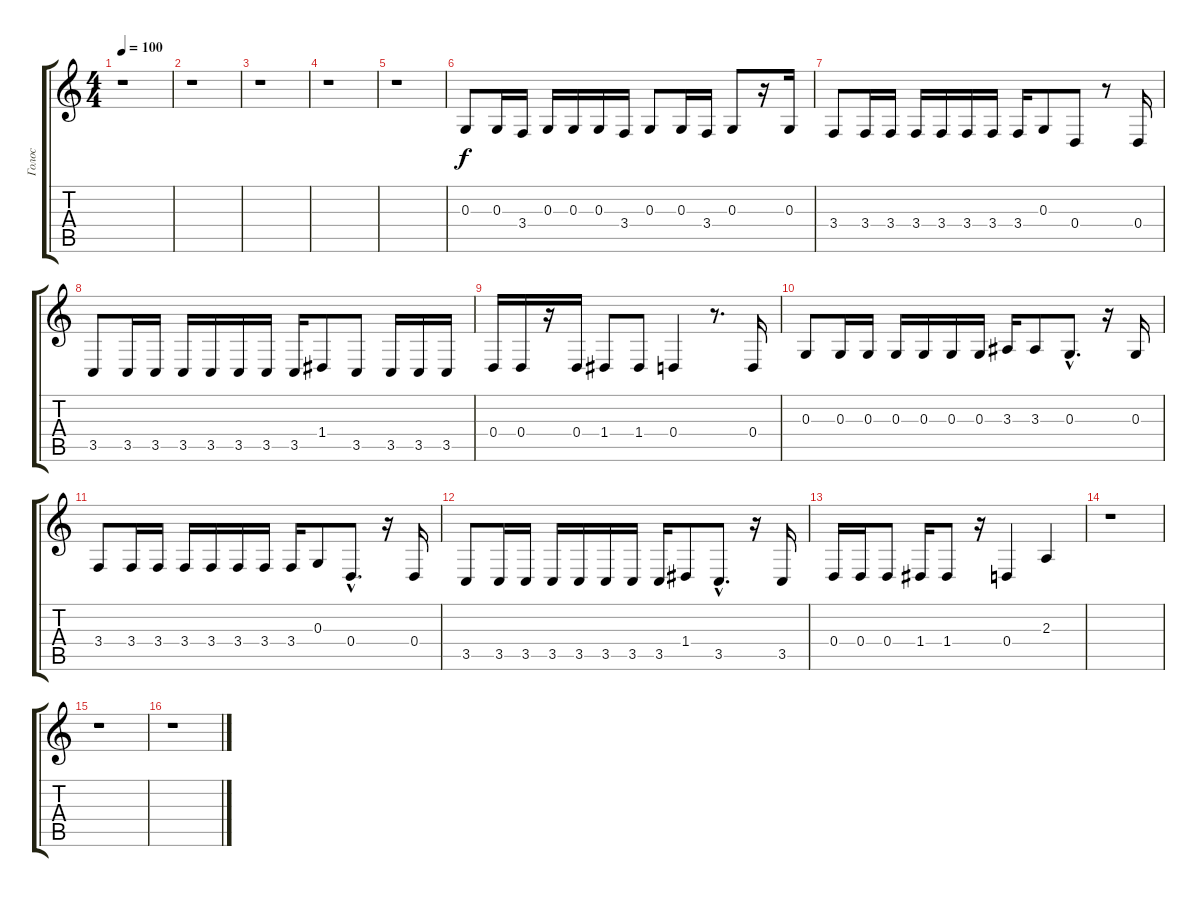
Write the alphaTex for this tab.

\track ("Голос" "Голос") {instrument cello}
\staff {score tabs}
\tuning (E4 B3 G3 D3 A2 E2) {hide}
\ts (4 4)
\tempo 100
\clef g2
\ks c
r.1{dy f} |
r.1 |
r.1 |
r.1 |
r.1 |
0.3.8 0.3.16 3.4.16 0.3.16 0.3.16 0.3.16 3.4.16 0.3.8 0.3.16 3.4.16 0.3.8 r.16 0.3.16 |
3.4.8 3.4.16 3.4.16 3.4.16 3.4.16 3.4.16 3.4.16 3.4.16 0.3.8 0.4.8 r.8 0.4.16 |
3.5.8 3.5.16 3.5.16 3.5.16 3.5.16 3.5.16 3.5.16 3.5.16 1.4.8 3.5.8 3.5.16 3.5.16 3.5.16 |
0.4.16 0.4.16 r.16 0.4.16 1.4.8 1.4.8 0.4.4 r.8{d} 0.4.16 |
0.3.8 0.3.16 0.3.16 0.3.16 0.3.16 0.3.16 0.3.16 3.3.16 3.3.8 0.3{hac}.8{d} r.16 0.3.16 |
3.4.8 3.4.16 3.4.16 3.4.16 3.4.16 3.4.16 3.4.16 3.4.16 0.3.8 0.4{hac}.8{d} r.16 0.4.16 |
3.5.8 3.5.16 3.5.16 3.5.16 3.5.16 3.5.16 3.5.16 3.5.16 1.4.8 3.5{hac}.8{d} r.16 3.5.16 |
0.4.16 0.4.16 0.4.8 1.4.16 1.4.8 r.16 0.4.4 2.3.4 |
r.1 |
r.1 |
r.1
